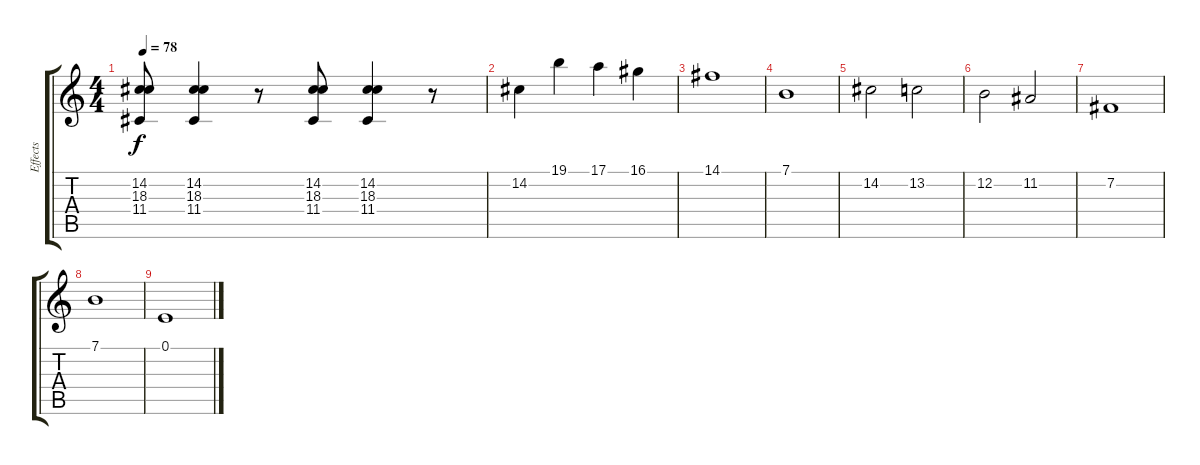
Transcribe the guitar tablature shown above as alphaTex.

\track ("Effects" "Effects") {instrument stringensemble1}
\staff {score tabs}
\tuning (E4 B3 G3 D3 A2 E2) {hide}
\ts (4 4)
\tempo 78
\clef g2
\ks c
(14.2 18.3 11.4).8{dy f} (14.2 18.3 11.4).4 r.8 (14.2 18.3 11.4).8 (14.2 18.3 11.4).4 r.8 |
14.2.4{volume 10} 19.1.4 17.1.4 16.1.4 |
14.1.1 |
7.1.1 |
14.2.2 13.2.2 |
12.2.2 11.2.2 |
7.2.1 |
7.1.1 |
0.1.1
